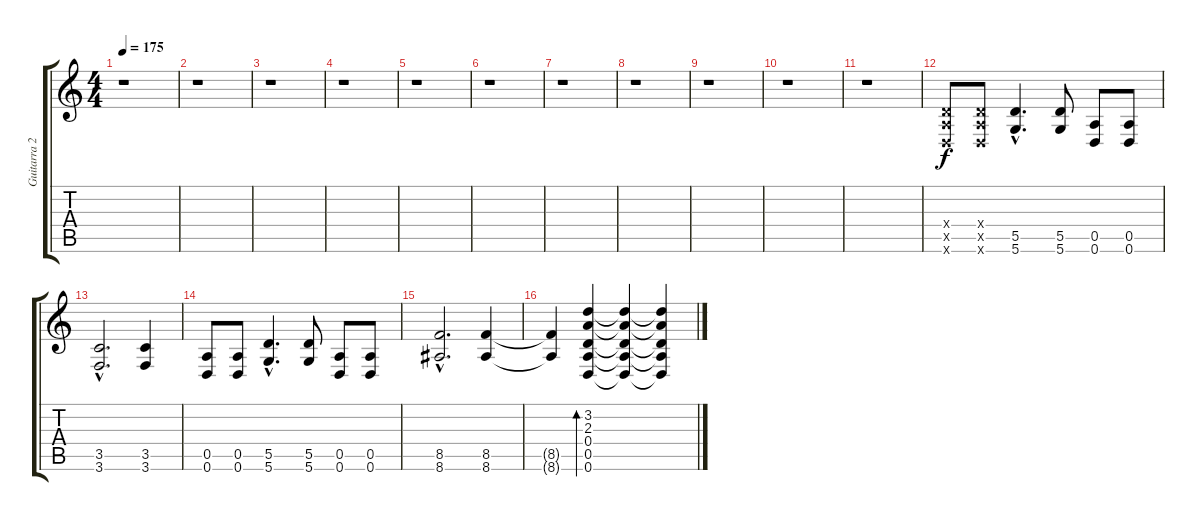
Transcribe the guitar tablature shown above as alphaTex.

\track ("Guitarra 2" "Guitarra 2") {instrument distortionguitar}
\staff {score tabs}
\tuning (E4 B3 G3 D3 A2 D2) {hide}
\ts (4 4)
\tempo 175
\clef g2
\ks c
r.1{dy f} |
r.1 |
r.1 |
r.1 |
r.1 |
r.1 |
r.1 |
r.1 |
r.1 |
r.1 |
r.1 |
(0.4{x} 0.5{x} 0.6{x}).8{volume 16 balance 8} (0.4{x} 0.5{x} 0.6{x}).8 (5.5{hac} 5.6{hac}).4{d volume 13 balance 1} (5.5 5.6).8 (0.5 0.6).8{volume 11 instrument electricguitarmuted} (0.5 0.6).8 |
(3.5{hac} 3.6{hac}).2{d volume 13 instrument distortionguitar} (3.5 3.6).4 |
(0.5 0.6).8{volume 11 instrument electricguitarmuted} (0.5 0.6).8 (5.5{hac} 5.6{hac}).4{d volume 13 instrument distortionguitar} (5.5 5.6).8 (0.5 0.6).8{volume 11 instrument electricguitarmuted} (0.5 0.6).8 |
(8.5{hac} 8.6{hac}).2{d volume 13 instrument distortionguitar} (8.5 8.6).4 |
(8.5{t} 8.6{t}).4 (3.2 2.3 0.4 0.5 0.6).4{bd 120} (3.2{t} 2.3{t} 0.4{t} 0.5{t} 0.6{t}).4 (3.2{t} 2.3{t} 0.4{t} 0.5{t} 0.6{t}).4
